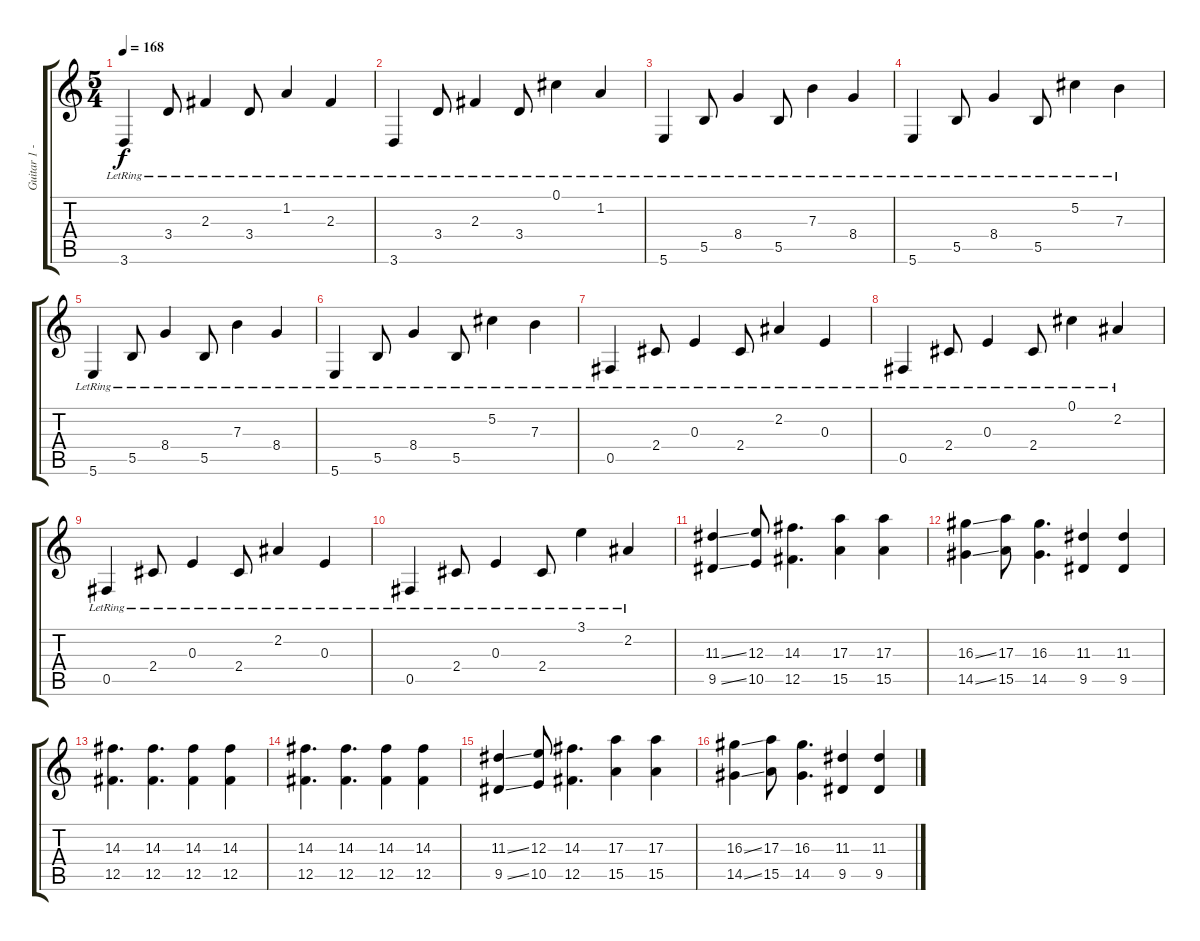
\track ("Guitar 1 - hidden" "Guitar 1 -") {instrument acousticguitarsteel}
\staff {score tabs}
\tuning (Db4 Ab3 E3 B2 Gb2 B1) {hide}
\ts (5 4)
\tempo 168
\clef g2
\ks c
3.6{lr}.4{dy f} 3.4{lr}.8 2.3{lr}.4 3.4{lr}.8 1.2{lr}.4 2.3{lr}.4 |
3.6{lr}.4 3.4{lr}.8 2.3{lr}.4 3.4{lr}.8 0.1{lr}.4 1.2{lr}.4 |
5.6{lr}.4 5.5{lr}.8 8.4{lr}.4 5.5{lr}.8 7.3{lr}.4 8.4{lr}.4 |
5.6{lr}.4 5.5{lr}.8 8.4{lr}.4 5.5{lr}.8 5.2{lr}.4 7.3{lr}.4 |
5.6{lr}.4 5.5{lr}.8 8.4{lr}.4 5.5{lr}.8 7.3{lr}.4 8.4{lr}.4 |
5.6{lr}.4 5.5{lr}.8 8.4{lr}.4 5.5{lr}.8 5.2{lr}.4 7.3{lr}.4 |
0.5{lr}.4 2.4{lr}.8 0.3{lr}.4 2.4{lr}.8 2.2{lr}.4 0.3{lr}.4 |
0.5{lr}.4 2.4{lr}.8 0.3{lr}.4 2.4{lr}.8 0.1{lr}.4 2.2{lr}.4 |
0.5{lr}.4 2.4{lr}.8 0.3{lr}.4 2.4{lr}.8 2.2{lr}.4 0.3{lr}.4 |
0.5{lr}.4 2.4{lr}.8 0.3{lr}.4 2.4{lr}.8 3.1{lr}.4 2.2{lr}.4 |
(11.3{ss} 9.5{ss}).4{instrument stringensemble1} (12.3 10.5).8 (14.3 12.5).4{d} (17.3 15.5).4 (17.3 15.5).4 |
(16.3{ss} 14.5{ss}).4 (17.3 15.5).8 (16.3 14.5).4{d} (11.3 9.5).4 (11.3 9.5).4 |
(14.3 12.5).4{d} (14.3 12.5).4{d} (14.3 12.5).4 (14.3 12.5).4 |
(14.3 12.5).4{d} (14.3 12.5).4{d} (14.3 12.5).4 (14.3 12.5).4 |
(11.3{ss} 9.5{ss}).4 (12.3 10.5).8 (14.3 12.5).4{d} (17.3 15.5).4 (17.3 15.5).4 |
(16.3{ss} 14.5{ss}).4 (17.3 15.5).8 (16.3 14.5).4{d} (11.3 9.5).4 (11.3 9.5).4
